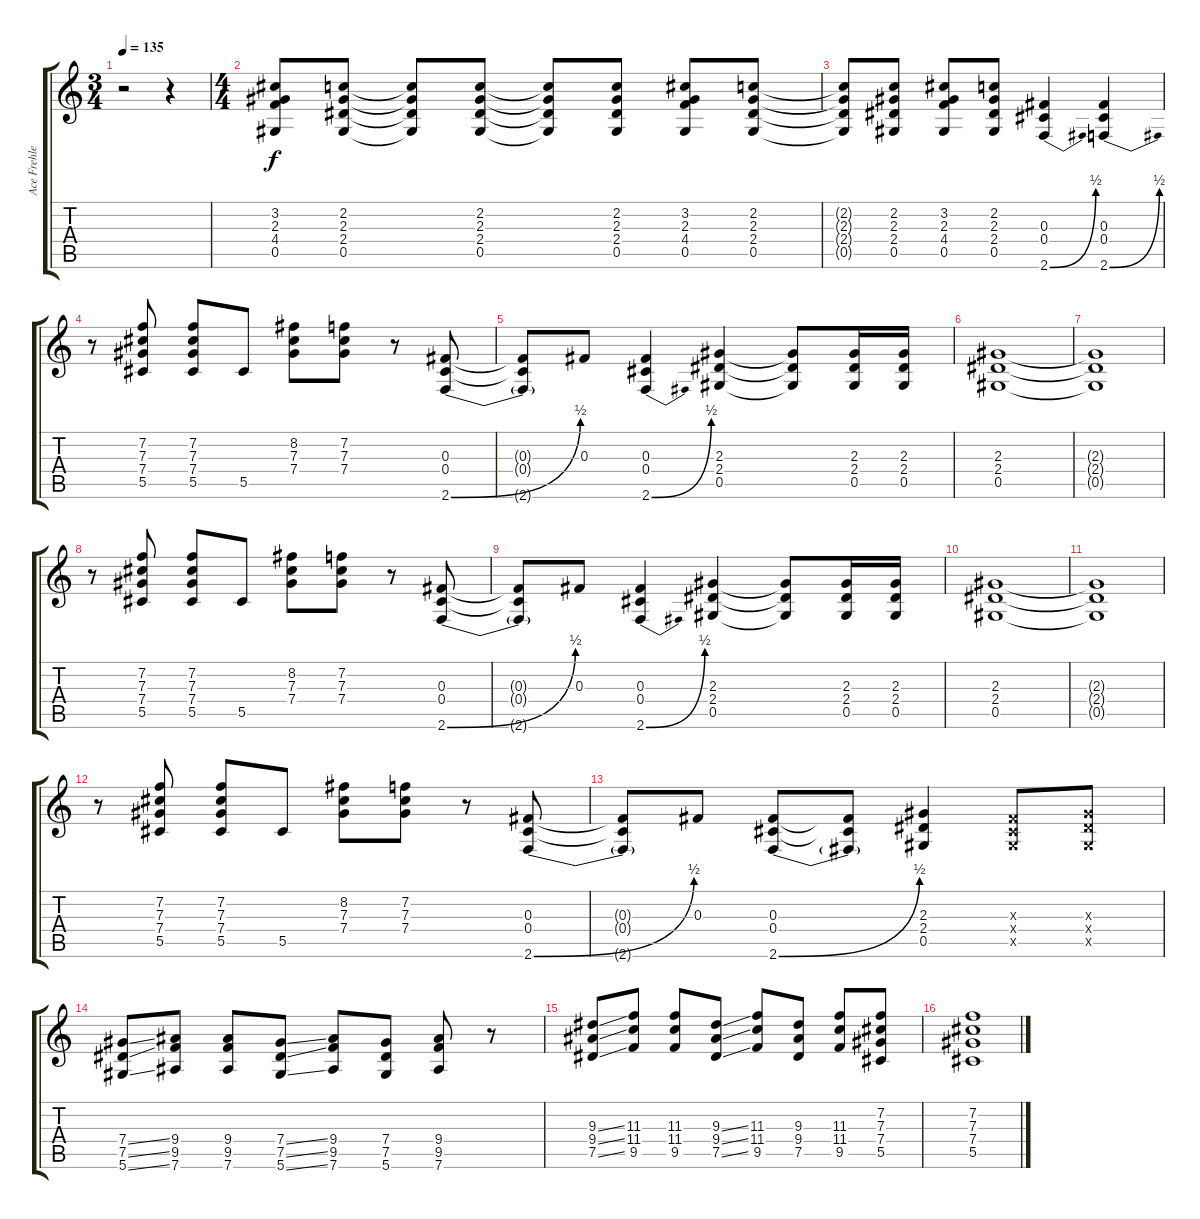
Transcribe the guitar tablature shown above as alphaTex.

\track ("Ace Frehley" "Ace Frehle") {instrument distortionguitar}
\staff {score tabs}
\tuning (Eb4 Bb3 Gb3 Db3 Ab2 Eb2) {hide}
\ts (3 4)
\tempo 135
\clef g2
\ks c
r.2{dy f} r.4 |
\ts (4 4)
(3.2 2.3 4.4 0.5).8 (2.2 2.3 2.4 0.5).8 (2.2{t} 2.3{t} 2.4{t} 0.5{t}).8 (2.2 2.3 2.4 0.5).8 (2.2{t} 2.3{t} 2.4{t} 0.5{t}).8 (2.2 2.3 2.4 0.5).8 (3.2 2.3 4.4 0.5).8 (2.2 2.3 2.4 0.5).8 |
(2.2{t} 2.3{t} 2.4{t} 0.5{t}).8 (2.2 2.3 2.4 0.5).8 (3.2 2.3 4.4 0.5).8 (2.2 2.3 2.4 0.5).8 (0.3 0.4 2.6{be (bend 0 0 60 2)}).4 (0.3 0.4 2.6{be (bend 0 0 60 2)}).4 |
r.8 (7.2 7.3 7.4 5.5).8 (7.2 7.3 7.4 5.5).8 5.5.8 (8.2 7.3 7.4).8 (7.2 7.3 7.4).8 r.8 (0.3 0.4 2.6{be (bend 0 0 60 2)}).8 |
(0.3{t} 0.4{t} 2.6{t}).8 0.3.8 (0.3 0.4 2.6{be (bend 0 0 60 2)}).4 (2.3 2.4 0.5).4 (2.3{t} 2.4{t} 0.5{t}).8 (2.3 2.4 0.5).16 (2.3 2.4 0.5).16 |
(2.3 2.4 0.5).1 |
(2.3{t} 2.4{t} 0.5{t}).1 |
r.8 (7.2 7.3 7.4 5.5).8 (7.2 7.3 7.4 5.5).8 5.5.8 (8.2 7.3 7.4).8 (7.2 7.3 7.4).8 r.8 (0.3 0.4 2.6{be (bend 0 0 60 2)}).8 |
(0.3{t} 0.4{t} 2.6{t}).8 0.3.8 (0.3 0.4 2.6{be (bend 0 0 60 2)}).4 (2.3 2.4 0.5).4 (2.3{t} 2.4{t} 0.5{t}).8 (2.3 2.4 0.5).16 (2.3 2.4 0.5).16 |
(2.3 2.4 0.5).1 |
(2.3{t} 2.4{t} 0.5{t}).1 |
r.8 (7.2 7.3 7.4 5.5).8 (7.2 7.3 7.4 5.5).8 5.5.8 (8.2 7.3 7.4).8 (7.2 7.3 7.4).8 r.8 (0.3 0.4 2.6{be (bend 0 0 60 2)}).8 |
(0.3{t} 0.4{t} 2.6{t}).8 0.3.8 (0.3 0.4 2.6{be (bend 0 0 60 2)}).8 (0.3{t} 0.4{t} 2.6{t}).8 (2.3 2.4 0.5).4 (0.3{x} 0.4{x} 0.5{x}).8 (2.3{x} 2.4{x} 0.5{x}).8 |
(7.4{ss} 7.5{ss} 5.6{ss}).8 (9.4 9.5 7.6).8 (9.4 9.5 7.6).8 (7.4{ss} 7.5{ss} 5.6{ss}).8 (9.4 9.5 7.6).8 (7.4 7.5 5.6).8 (9.4 9.5 7.6).8 r.8 |
(9.3{ss} 9.4{ss} 7.5{ss}).8 (11.3 11.4 9.5).8 (11.3 11.4 9.5).8 (9.3{ss} 9.4{ss} 7.5{ss}).8 (11.3 11.4 9.5).8 (9.3 9.4 7.5).8 (11.3 11.4 9.5).8 (7.2 7.3 7.4 5.5).8 |
(7.2 7.3 7.4 5.5).1
